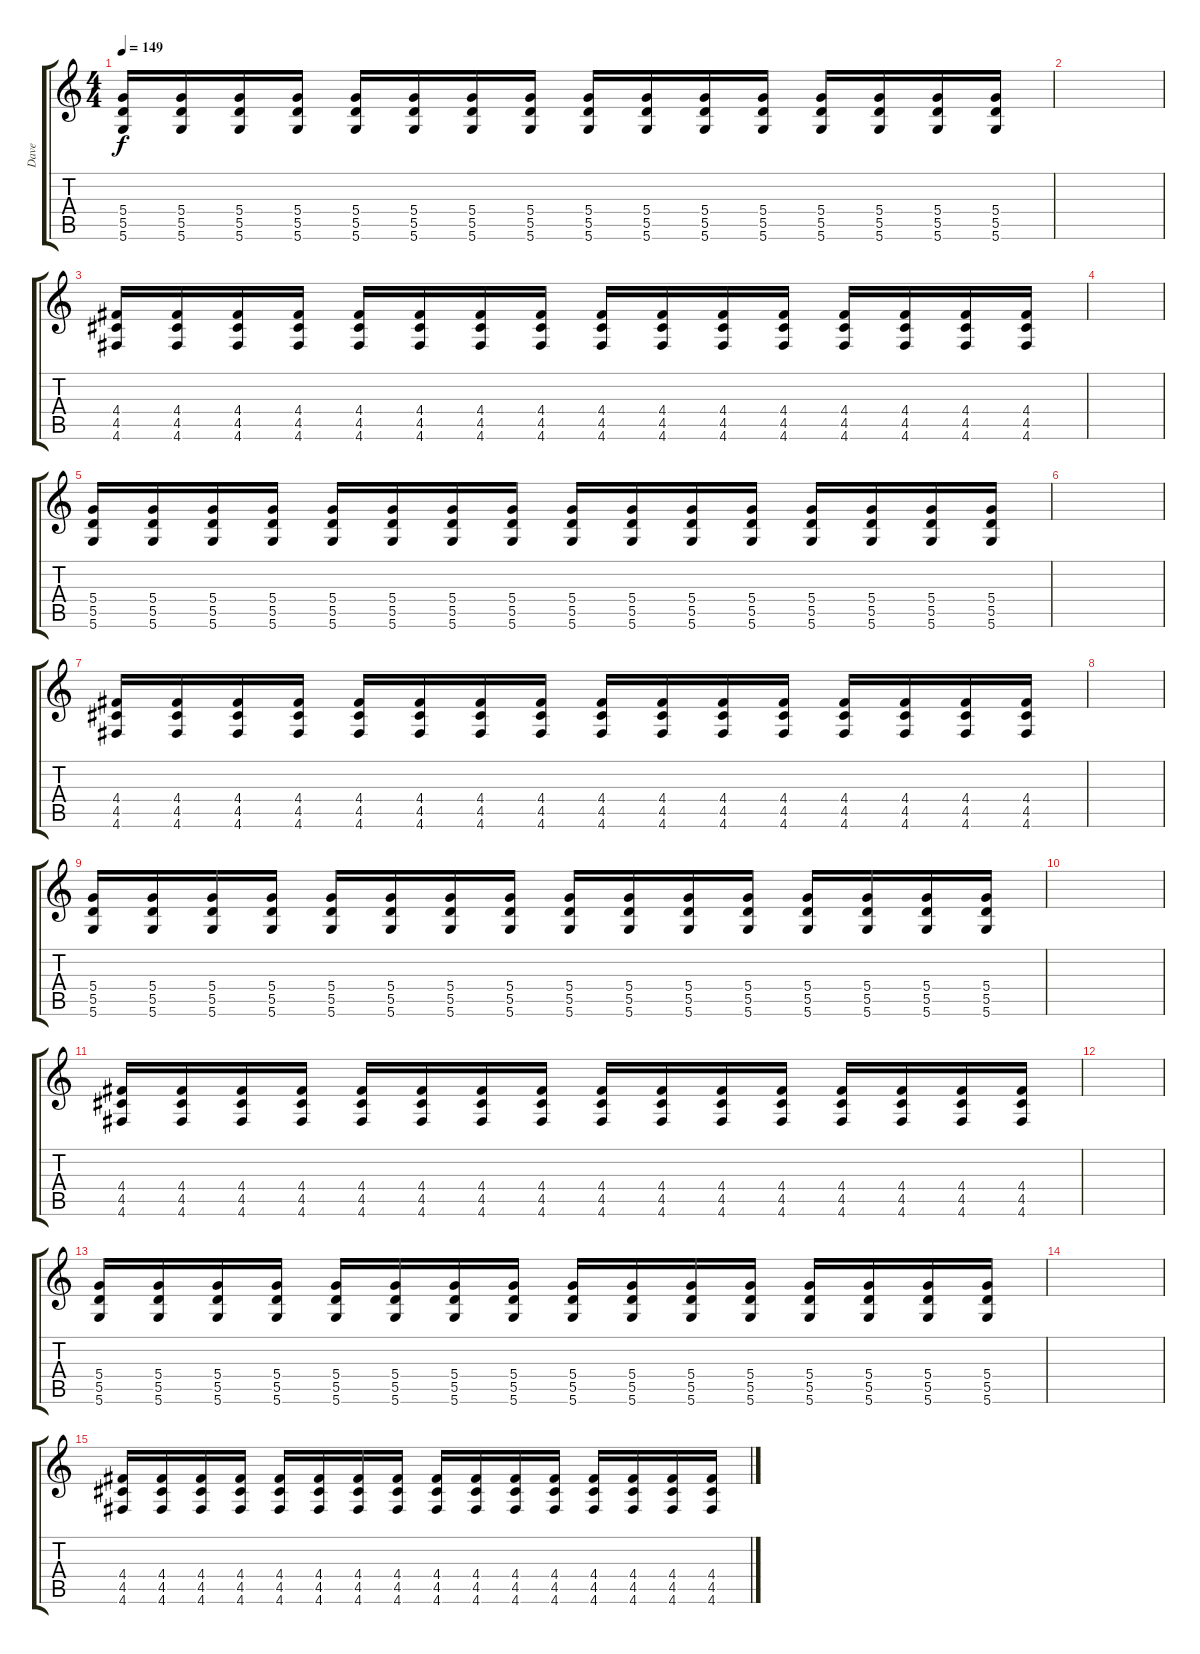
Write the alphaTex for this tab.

\track ("Dave" "Dave") {instrument distortionguitar}
\staff {score tabs}
\tuning (E4 B3 G3 D3 A2 D2) {hide}
\ts (4 4)
\tempo 149
\clef g2
\ks c
(5.4 5.5 5.6).16{dy f instrument distortionguitar} (5.4 5.5 5.6).16 (5.4 5.5 5.6).16 (5.4 5.5 5.6).16 (5.4 5.5 5.6).16 (5.4 5.5 5.6).16 (5.4 5.5 5.6).16 (5.4 5.5 5.6).16 (5.4 5.5 5.6).16 (5.4 5.5 5.6).16 (5.4 5.5 5.6).16 (5.4 5.5 5.6).16 (5.4 5.5 5.6).16 (5.4 5.5 5.6).16 (5.4 5.5 5.6).16 (5.4 5.5 5.6).16 |
|
(4.4 4.5 4.6).16 (4.4 4.5 4.6).16 (4.4 4.5 4.6).16 (4.4 4.5 4.6).16 (4.4 4.5 4.6).16 (4.4 4.5 4.6).16 (4.4 4.5 4.6).16 (4.4 4.5 4.6).16 (4.4 4.5 4.6).16 (4.4 4.5 4.6).16 (4.4 4.5 4.6).16 (4.4 4.5 4.6).16 (4.4 4.5 4.6).16 (4.4 4.5 4.6).16 (4.4 4.5 4.6).16 (4.4 4.5 4.6).16 |
|
(5.4 5.5 5.6).16 (5.4 5.5 5.6).16 (5.4 5.5 5.6).16 (5.4 5.5 5.6).16 (5.4 5.5 5.6).16 (5.4 5.5 5.6).16 (5.4 5.5 5.6).16 (5.4 5.5 5.6).16 (5.4 5.5 5.6).16 (5.4 5.5 5.6).16 (5.4 5.5 5.6).16 (5.4 5.5 5.6).16 (5.4 5.5 5.6).16 (5.4 5.5 5.6).16 (5.4 5.5 5.6).16 (5.4 5.5 5.6).16 |
|
(4.4 4.5 4.6).16 (4.4 4.5 4.6).16 (4.4 4.5 4.6).16 (4.4 4.5 4.6).16 (4.4 4.5 4.6).16 (4.4 4.5 4.6).16 (4.4 4.5 4.6).16 (4.4 4.5 4.6).16 (4.4 4.5 4.6).16 (4.4 4.5 4.6).16 (4.4 4.5 4.6).16 (4.4 4.5 4.6).16 (4.4 4.5 4.6).16 (4.4 4.5 4.6).16 (4.4 4.5 4.6).16 (4.4 4.5 4.6).16 |
|
(5.4 5.5 5.6).16 (5.4 5.5 5.6).16 (5.4 5.5 5.6).16 (5.4 5.5 5.6).16 (5.4 5.5 5.6).16 (5.4 5.5 5.6).16 (5.4 5.5 5.6).16 (5.4 5.5 5.6).16 (5.4 5.5 5.6).16 (5.4 5.5 5.6).16 (5.4 5.5 5.6).16 (5.4 5.5 5.6).16 (5.4 5.5 5.6).16 (5.4 5.5 5.6).16 (5.4 5.5 5.6).16 (5.4 5.5 5.6).16 |
|
(4.4 4.5 4.6).16 (4.4 4.5 4.6).16 (4.4 4.5 4.6).16 (4.4 4.5 4.6).16 (4.4 4.5 4.6).16 (4.4 4.5 4.6).16 (4.4 4.5 4.6).16 (4.4 4.5 4.6).16 (4.4 4.5 4.6).16 (4.4 4.5 4.6).16 (4.4 4.5 4.6).16 (4.4 4.5 4.6).16 (4.4 4.5 4.6).16 (4.4 4.5 4.6).16 (4.4 4.5 4.6).16 (4.4 4.5 4.6).16 |
|
(5.4 5.5 5.6).16 (5.4 5.5 5.6).16 (5.4 5.5 5.6).16 (5.4 5.5 5.6).16 (5.4 5.5 5.6).16 (5.4 5.5 5.6).16 (5.4 5.5 5.6).16 (5.4 5.5 5.6).16 (5.4 5.5 5.6).16 (5.4 5.5 5.6).16 (5.4 5.5 5.6).16 (5.4 5.5 5.6).16 (5.4 5.5 5.6).16 (5.4 5.5 5.6).16 (5.4 5.5 5.6).16 (5.4 5.5 5.6).16 |
|
(4.4 4.5 4.6).16 (4.4 4.5 4.6).16 (4.4 4.5 4.6).16 (4.4 4.5 4.6).16 (4.4 4.5 4.6).16 (4.4 4.5 4.6).16 (4.4 4.5 4.6).16 (4.4 4.5 4.6).16 (4.4 4.5 4.6).16 (4.4 4.5 4.6).16 (4.4 4.5 4.6).16 (4.4 4.5 4.6).16 (4.4 4.5 4.6).16 (4.4 4.5 4.6).16 (4.4 4.5 4.6).16 (4.4 4.5 4.6).16
